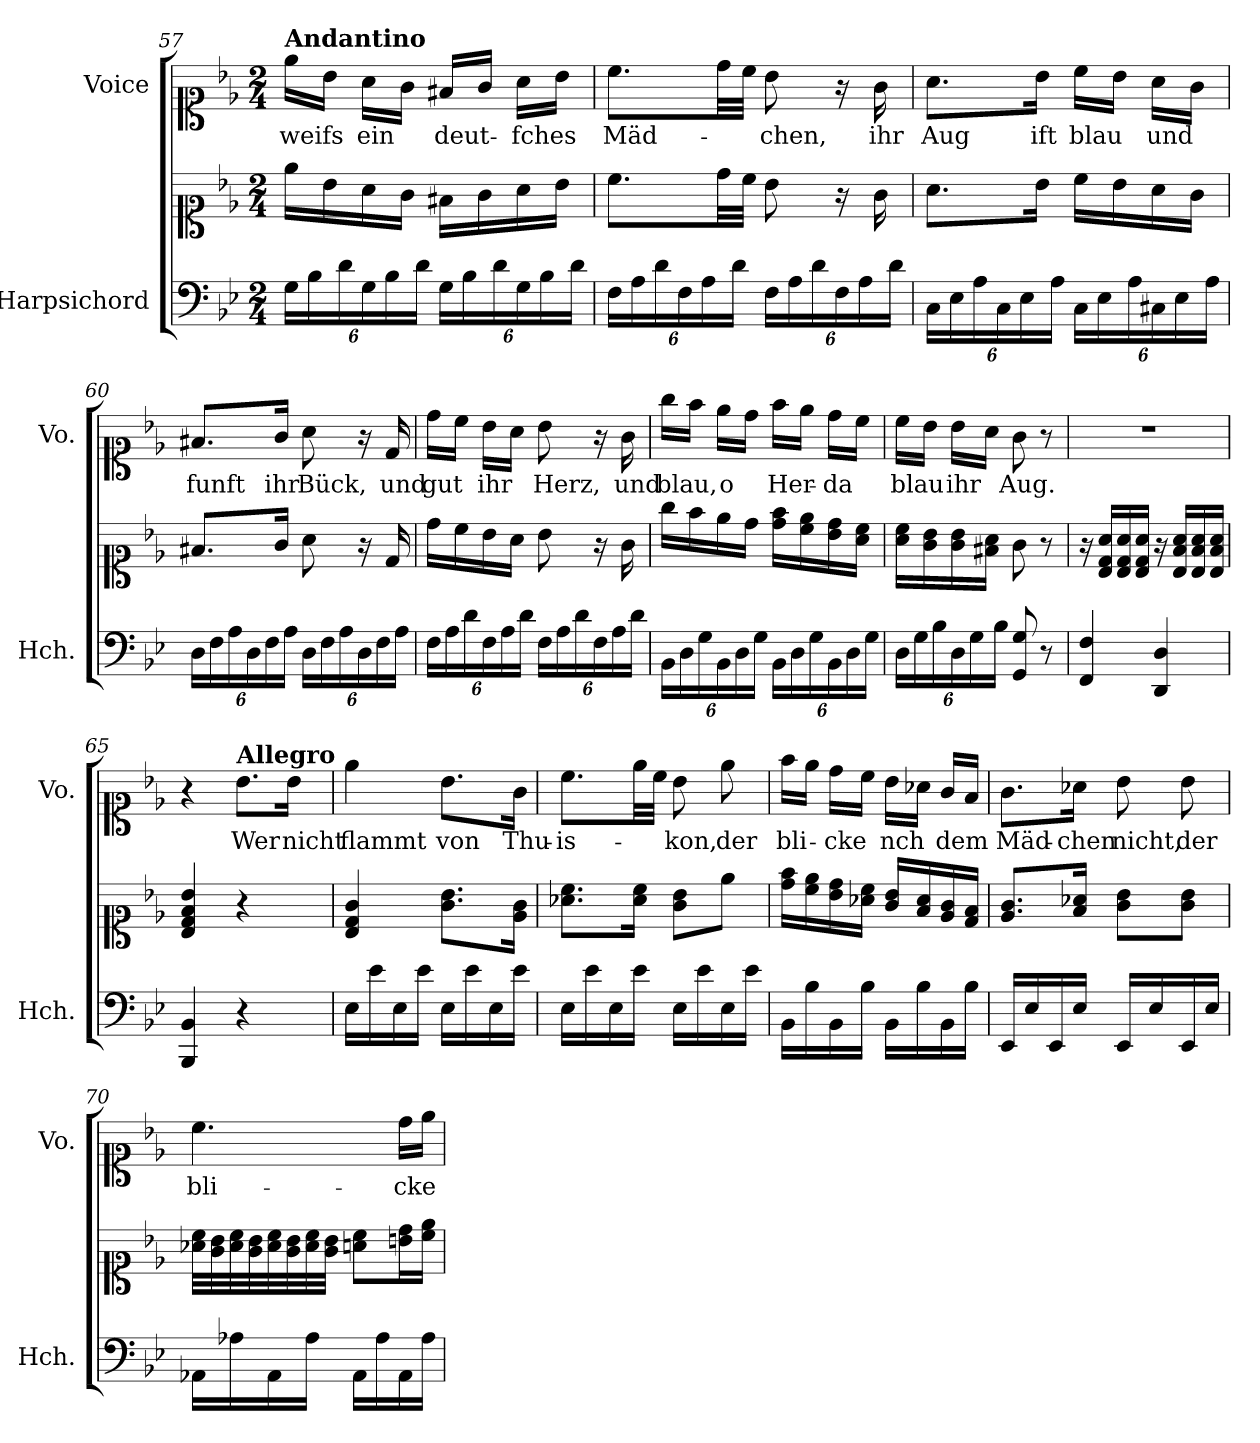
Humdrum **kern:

**kern	**kern	**kern	**text
*part2	*part2	*part1	*part1
*staff3	*staff2	*staff1	*staff1
*I"Harpsichord	*	*I"Voice	*
*I'Hch.	*	*I'Vo.	*
!!LO:LB:g=z
*clefF4	*clefC1	*clefC1	*
*k[b-e-]	*k[b-e-]	*k[b-e-]	*
*M2/4	*M2/4	*M2/4	*
*Xbrackettup	*	*	*
=57	=57	=57	=57
!	!	!LO:TX:a:B:t=Andantino	!
!	!	!	!LO:LY:b
24G\LL	16ee-\LL	16ee-\LL	weifs
24B-\	.	.	.
.	16b-\	16b-\JJ	.
24d\	.	.	.
!	!	!	!LO:LY:b
24G\	16a\	16a\LL	ein
24B-\	.	.	.
.	16g\JJ	16g\JJ	.
24d\JJ	.	.	.
!	!	!	!LO:LY:b
24G\LL	16f#X\LL	16f#X/LL	deut-
24B-\	.	.	.
.	16g\	16g/JJ	.
24d\	.	.	.
!	!	!	!LO:LY:b
24G\	16a\	16a\LL	-fches
24B-\	.	.	.
.	16b-\JJ	16b-\JJ	.
24d\JJ	.	.	.
=58	=58	=58	=58
!	!	!	!LO:LY:b
24F\LL	8.cc\L	8.cc\L	Mäd-
24A\	.	.	.
24d\	.	.	.
24F\	.	.	.
24A\	.	.	.
.	32dd\LL	32dd\LL	.
24d\JJ	.	.	.
.	32cc\JJJ	32cc\JJJ	.
!	!	!	!LO:LY:b
24F\LL	8b-\	8b-\	-chen,
24A\	.	.	.
24d\	.	.	.
24F\	16r	16r	.
24A\	.	.	.
!	!	!	!LO:LY:b
.	16g\	16g\	ihr
24d\JJ	.	.	.
=59	=59	=59	=59
!	!	!	!LO:LY:b
24C\LL	8.a\L	8.a\L	Aug
24E-\	.	.	.
24A\	.	.	.
24C\	.	.	.
24E-\	.	.	.
!	!	!	!LO:LY:b
.	16b-\Jk	16b-\Jk	ift
24A\JJ	.	.	.
!	!	!	!LO:LY:b
24C\LL	16cc\LL	16cc\LL	blau
24E-\	.	.	.
.	16b-\	16b-\JJ	.
24A\	.	.	.
!	!	!	!LO:LY:b
24C#X\	16a\	16a\LL	und
24E-\	.	.	.
.	16g\JJ	16g\JJ	.
24A\JJ	.	.	.
!!LO:LB:g=z
=60	=60	=60	=60
!	!	!	!LO:LY:b
24D\LL	8.f#X/L	8.f#X/L	funft
24F\	.	.	.
24A\	.	.	.
24D\	.	.	.
24F\	.	.	.
!	!	!	!LO:LY:b
.	16g/Jk	16g/Jk	ihr
24A\JJ	.	.	.
!	!	!	!LO:LY:b
24D\LL	8a\	8a\	Bück,
24F\	.	.	.
24A\	.	.	.
24D\	16r	16r	.
24F\	.	.	.
!	!	!	!LO:LY:b
.	16d/	16d/	und
24A\JJ	.	.	.
=61	=61	=61	=61
!	!	!	!LO:LY:b
24F\LL	16dd\LL	16dd\LL	gut
24A\	.	.	.
.	16cc\	16cc\JJ	.
24d\	.	.	.
!	!	!	!LO:LY:b
24F\	16b-\	16b-\LL	ihr
24A\	.	.	.
.	16a\JJ	16a\JJ	.
24d\JJ	.	.	.
!	!	!	!LO:LY:b
24F\LL	8b-\	8b-\	Herz,
24A\	.	.	.
24d\	.	.	.
24F\	16r	16r	.
24A\	.	.	.
!	!	!	!LO:LY:b
.	16g\	16g\	und
24d\JJ	.	.	.
=62	=62	=62	=62
!	!	!	!LO:LY:b
24BB-\LL	16gg\LL	16gg\LL	blau,
24D\	.	.	.
.	16ff\	16ff\JJ	.
24G\	.	.	.
!	!	!	!LO:LY:b
24BB-\	16ee-\	16ee-\LL	o
24D\	.	.	.
.	16dd\JJ	16dd\JJ	.
24G\JJ	.	.	.
!	!	!	!LO:LY:b
24BB-\LL	16dd\ 16ff\LL	16ff\LL	Her-
24D\	.	.	.
.	16cc\ 16ee-\	16ee-\JJ	.
24G\	.	.	.
!	!	!	!LO:LY:b
24BB-\	16b-\ 16dd\	16dd\LL	-da
24D\	.	.	.
.	16a\ 16cc\JJ	16cc\JJ	.
24G\JJ	.	.	.
=63	=63	=63	=63
!	!	!	!LO:LY:b
24D\LL	16a\ 16cc\LL	16cc\LL	blau
24G\	.	.	.
.	16g\ 16b-\	16b-\JJ	.
24B-\	.	.	.
!	!	!	!LO:LY:b
24D\	16g\ 16b-\	16b-\LL	ihr
24G\	.	.	.
.	16f#X\ 16a\JJ	16a\JJ	.
24B-\JJ	.	.	.
!	!	!	!LO:LY:b
8GG/ 8G/	8g\	8g\	Aug.
8r	8r	8r	.
!!LO:LB:g=z
=64	=64	=64	=64
4FF/ 4F/	16r	2r	.
.	16B-/ 16d/ 16a/LL	.	.
.	16B-/ 16d/ 16a/	.	.
.	16B-/ 16d/ 16a/JJ	.	.
4DD/ 4D/	16r	.	.
.	16B-/ 16f/ 16a/LL	.	.
.	16B-/ 16f/ 16a/	.	.
.	16B-/ 16f/ 16a/JJ	.	.
=65	=65	=65	=65
4BBB-/ 4BB-/	4B-/ 4d/ 4f/ 4b-/	4r	.
!	!	!LO:TX:a:B:t=Allegro	!
!	!	!	!LO:LY:b
4r	4r	8.b-\L	Wer
!	!	!	!LO:LY:b
.	.	16b-\Jk	nicht
=66	=66	=66	=66
!	!	!	!LO:LY:b
16E-\LL	4B-/ 4d/ 4g/	4ee-\	flammt
16e-\	.	.	.
16E-\	.	.	.
16e-\JJ	.	.	.
!	!	!	!LO:LY:b
16E-\LL	8.g\ 8.b-\L	8.b-\L	von
16e-\	.	.	.
16E-\	.	.	.
!	!	!	!LO:LY:b
16e-\JJ	16e-\ 16g\Jk	16g\Jk	Thu-
=67	=67	=67	=67
!	!	!	!LO:LY:b
16E-\LL	8.a-X\ 8.cc\L	8.cc\L	-is-
16e-\	.	.	.
16E-\	.	.	.
16e-\JJ	16a-\ 16cc\Jk	32ee-\LL	.
.	.	32cc\JJJ	.
!	!	!	!LO:LY:b
16E-\LL	8g\ 8b-\L	8b-\	-kon,
16e-\	.	.	.
!	!	!	!LO:LY:b
16E-\	8ee-\J	8ee-\	der
16e-\JJ	.	.	.
=68	=68	=68	=68
!	!	!	!LO:LY:b
16BB-\LL	16dd\ 16ff\LL	16ff\LL	bli-
16B-\	16cc\ 16ee-\	16ee-\JJ	.
!	!	!	!LO:LY:b
16BB-\	16b-\ 16dd\	16dd\LL	-cke
16B-\JJ	16a-X\ 16cc\JJ	16cc\JJ	.
!	!	!	!LO:LY:b
16BB-\LL	16g/ 16b-/LL	16b-\LL	nch
16B-\	16f/ 16a-/	16a-X\JJ	.
!	!	!	!LO:LY:b
16BB-\	16e-/ 16g/	16g/LL	dem
16B-\JJ	16d/ 16f/JJ	16f/JJ	.
!!LO:PB:g=z
=69	=69	=69	=69
!	!	!	!LO:LY:b
16EE-/LL	8.e-/ 8.g/L	8.g\L	Mäd-
16E-/	.	.	.
16EE-/	.	.	.
!	!	!	!LO:LY:b
16E-/JJ	16f/ 16a-X/Jk	16a-X\Jk	-chen
!	!	!	!LO:LY:b
16EE-/LL	8g\ 8b-\L	8b-\	nicht,
16E-/	.	.	.
!	!	!	!LO:LY:b
16EE-/	8g\ 8b-\J	8b-\	der
16E-/JJ	.	.	.
=70	=70	=70	=70
!	!	!	!LO:LY:b
16AA-X\LL	32a-X\ 32cc\LLL	4.cc\	bli-
.	32g\ 32b-\	.	.
16A-X\	32a-\ 32cc\	.	.
.	32g\ 32b-\	.	.
16AA-\	32a-\ 32cc\	.	.
.	32g\ 32b-\	.	.
16A-\JJ	32a-\ 32cc\	.	.
.	32g\ 32b-\JJJ	.	.
16AA-\LL	8an\ 8cc\L	.	.
16A-\	.	.	.
!	!	!	!LO:LY:b
16AA-\	16bn\ 16dd\L	16dd\LL	-cke
16A-\JJ	16cc\ 16ee-\JJ	16ee-\JJ	.
=	=	=	=
*-	*-	*-	*-
